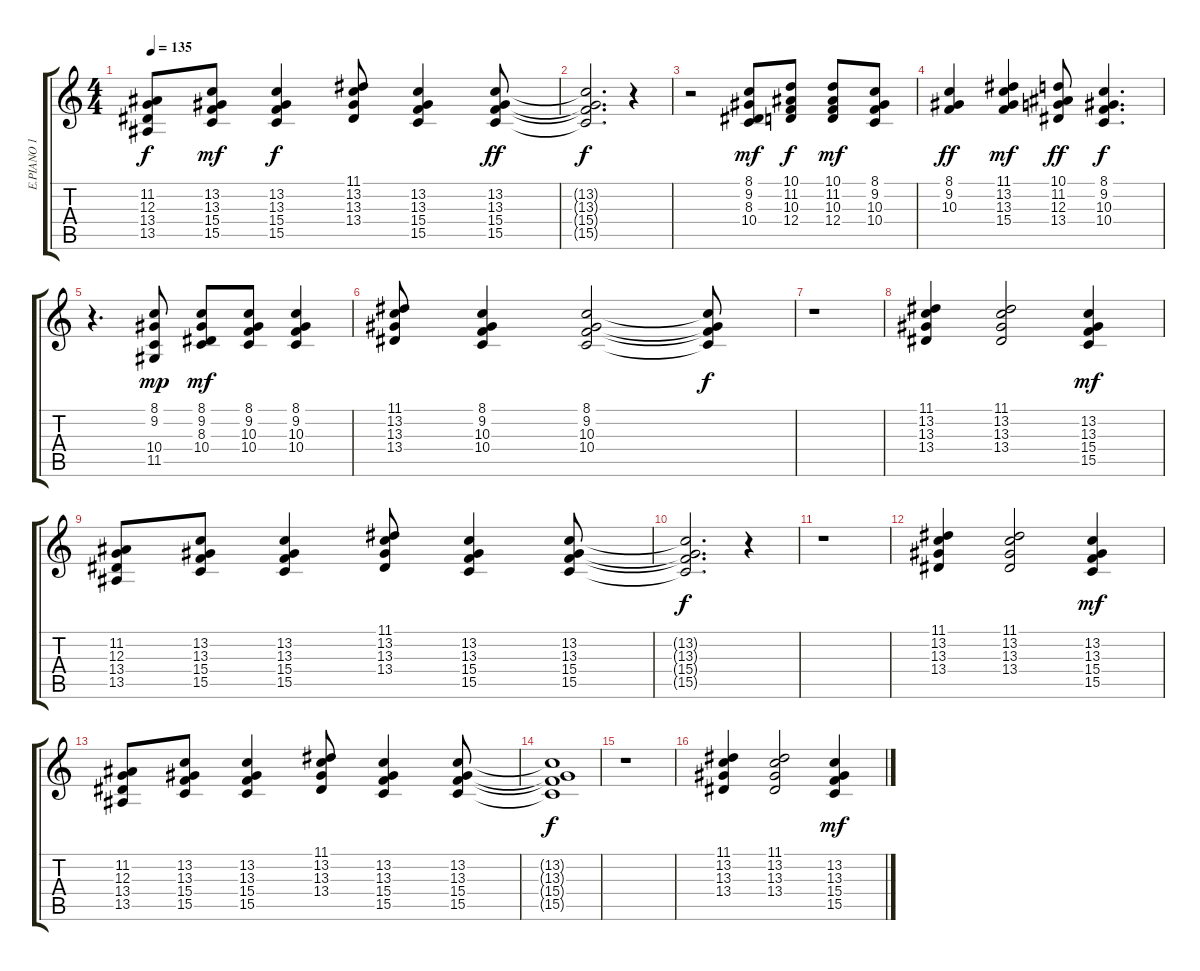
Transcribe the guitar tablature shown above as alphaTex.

\track ("E.PIANO 1" "E.PIANO 1") {instrument electricpiano1}
\staff {score tabs}
\tuning (E4 B3 G3 D3 A2 E2) {hide}
\ts (4 4)
\tempo 135
\clef g2
\ks c
(11.2 12.3 13.4 13.5).8{dy f} (13.2 13.3 15.4 15.5).8{dy mf} (13.2 13.3 15.4 15.5).4{dy f} (11.1 13.2 13.3 13.4).8 (13.2 13.3 15.4 15.5).4 (13.2 13.3 15.4 15.5).8{dy ff} |
(13.2{t} 13.3{t} 15.4{t} 15.5{t}).2{d dy f} r.4 |
r.2 (8.1 9.2 8.3 10.4).8{dy mf} (10.1 11.2 10.3 12.4).8{dy f} (10.1 11.2 10.3 12.4).8{dy mf} (8.1 9.2 10.3 10.4).8 |
(8.1 9.2 10.3).4{dy ff} (11.1 13.2 13.3 15.4).4{dy mf} (10.1 11.2 12.3 13.4).8{dy ff} (8.1 9.2 10.3 10.4).4{d dy f} |
r.4{d} (8.1 9.2 10.4 11.5).8{dy mp} (8.1 9.2 8.3 10.4).8{dy mf} (8.1 9.2 10.3 10.4).8 (8.1 9.2 10.3 10.4).4 |
(11.1 13.2 13.3 13.4).8 (8.1 9.2 10.3 10.4).4 (8.1 9.2 10.3 10.4).2 (8.1{t} 9.2{t} 10.3{t} 10.4{t}).8{dy f} |
r.1 |
(11.1 13.2 13.3 13.4).4 (11.1 13.2 13.3 13.4).2 (13.2 13.3 15.4 15.5).4{dy mf} |
(11.2 12.3 13.4 13.5).8 (13.2 13.3 15.4 15.5).8 (13.2 13.3 15.4 15.5).4 (11.1 13.2 13.3 13.4).8 (13.2 13.3 15.4 15.5).4 (13.2 13.3 15.4 15.5).8 |
(13.2{t} 13.3{t} 15.4{t} 15.5{t}).2{d dy f} r.4 |
r.1 |
(11.1 13.2 13.3 13.4).4 (11.1 13.2 13.3 13.4).2 (13.2 13.3 15.4 15.5).4{dy mf} |
(11.2 12.3 13.4 13.5).8 (13.2 13.3 15.4 15.5).8 (13.2 13.3 15.4 15.5).4 (11.1 13.2 13.3 13.4).8 (13.2 13.3 15.4 15.5).4 (13.2 13.3 15.4 15.5).8 |
(13.2{t} 13.3{t} 15.4{t} 15.5{t}).1{dy f} |
r.1 |
(11.1 13.2 13.3 13.4).4 (11.1 13.2 13.3 13.4).2 (13.2 13.3 15.4 15.5).4{dy mf}
